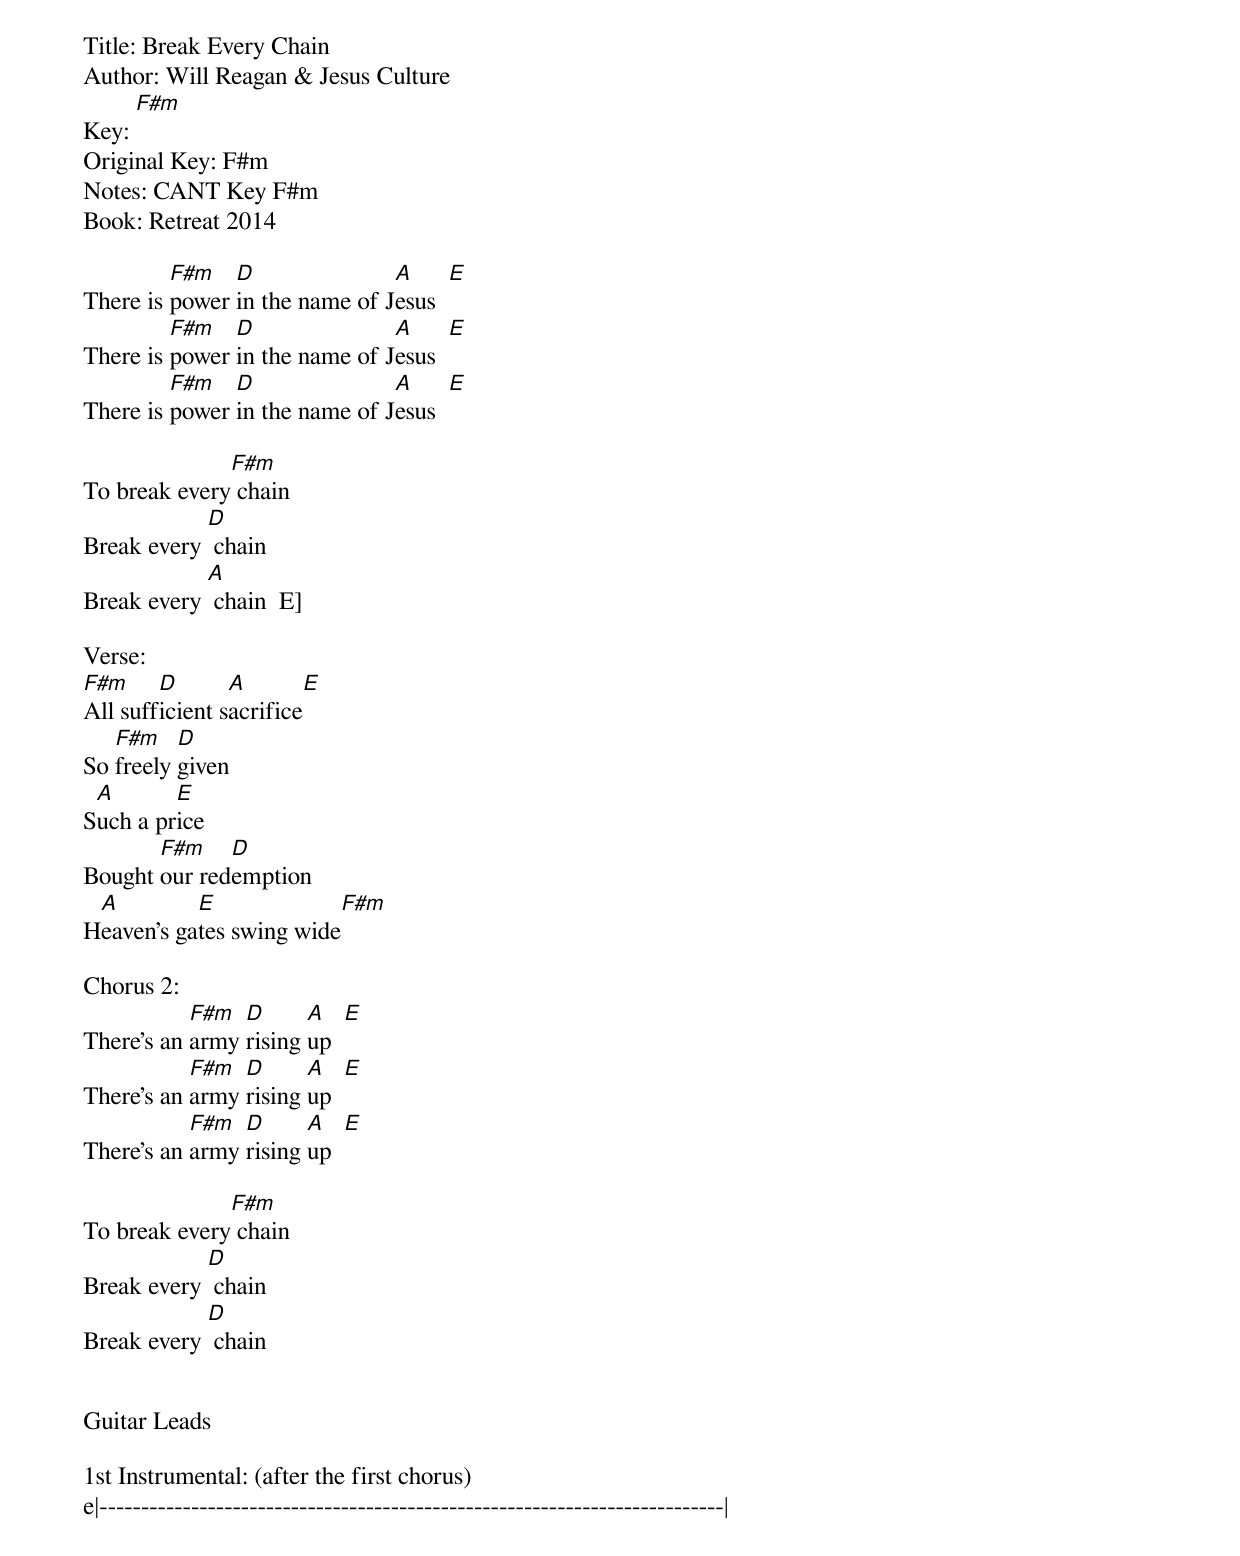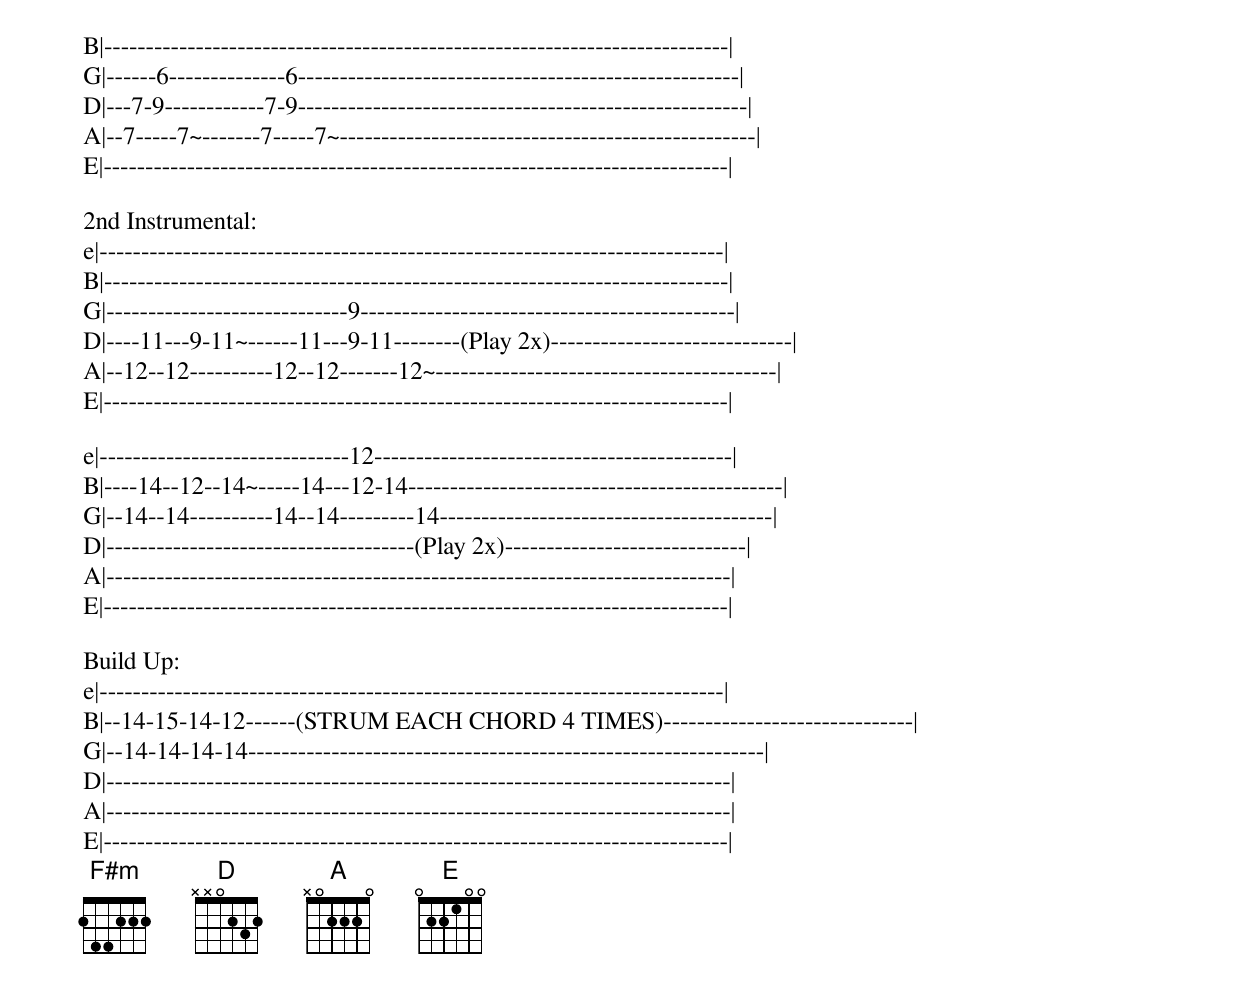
Title: Break Every Chain
Author: Will Reagan & Jesus Culture
Key: [F#m]
Original Key: F#m
Notes: CANT Key F#m
Book: Retreat 2014

There is [F#m]power [D]in the name of J[A]esus  [E]
There is [F#m]power [D]in the name of J[A]esus  [E]
There is [F#m]power [D]in the name of J[A]esus  [E]

To break every[F#m] chain
Break every [D] chain
Break every [A] chain  E]

Verse:
[F#m]All suff[D]icient s[A]acrifice[E]
So [F#m]freely [D]given
S[A]uch a pr[E]ice
Bought [F#m]our red[D]emption
H[A]eaven's ga[E]tes swing wide[F#m]

Chorus 2:
There's an [F#m]army [D]rising [A]up  [E]
There's an [F#m]army [D]rising [A]up  [E]
There's an [F#m]army [D]rising [A]up  [E]

To break every[F#m] chain
Break every [D] chain
Break every [D] chain


Guitar Leads

1st Instrumental: (after the first chorus)
e|---------------------------------------------------------------------------|
B|---------------------------------------------------------------------------|
G|------6--------------6-----------------------------------------------------|
D|---7-9------------7-9------------------------------------------------------|
A|--7-----7~-------7-----7~--------------------------------------------------|
E|---------------------------------------------------------------------------|

2nd Instrumental:
e|---------------------------------------------------------------------------|
B|---------------------------------------------------------------------------|
G|-----------------------------9---------------------------------------------|
D|----11---9-11~------11---9-11--------(Play 2x)-----------------------------|
A|--12--12----------12--12-------12~-----------------------------------------|
E|---------------------------------------------------------------------------|

e|------------------------------12-------------------------------------------|
B|----14--12--14~-----14---12-14---------------------------------------------|
G|--14--14----------14--14---------14----------------------------------------|
D|-------------------------------------(Play 2x)-----------------------------|
A|---------------------------------------------------------------------------|
E|---------------------------------------------------------------------------|

Build Up:
e|---------------------------------------------------------------------------|
B|--14-15-14-12------(STRUM EACH CHORD 4 TIMES)------------------------------|
G|--14-14-14-14--------------------------------------------------------------|
D|---------------------------------------------------------------------------|
A|---------------------------------------------------------------------------|
E|---------------------------------------------------------------------------|
